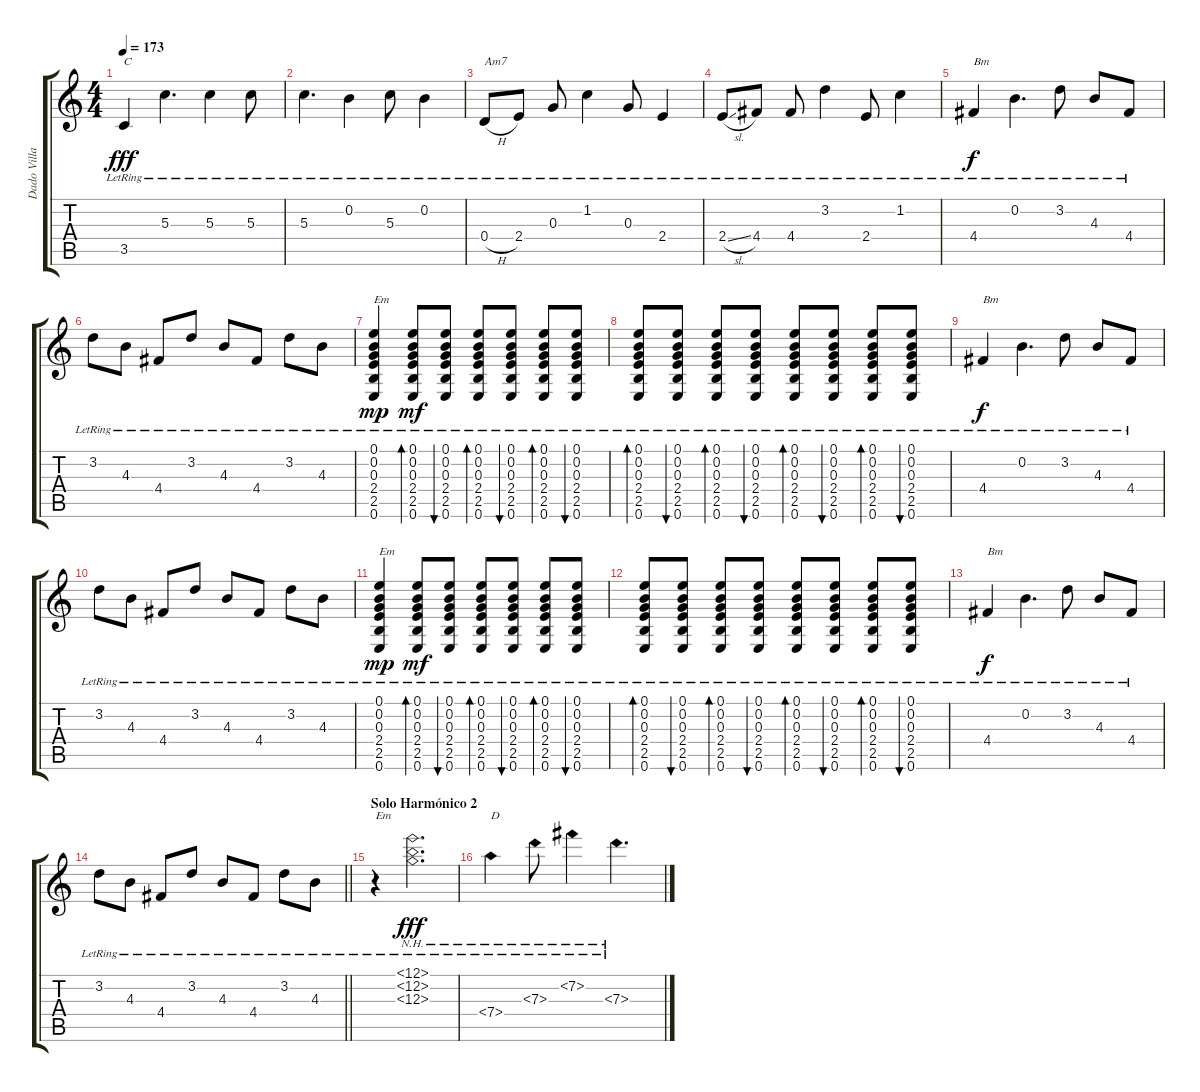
\track ("Dado Villa-Lobos (Guitarra)" "Dado Villa") {instrument electricguitarjazz bank 8}
\staff {score tabs}
\tuning (E4 B3 G3 D3 A2 E2) {hide}
\ts (4 4)
\tempo 173
\clef g2
\ks c
3.5{lr}.4{txt "C" dy fff} 5.3{lr}.4{d} 5.3{lr}.4 5.3{lr}.8 |
5.3{lr}.4{d} 0.2{lr}.4 5.3{lr}.8 0.2{lr}.4 |
0.4{h lr}.8{txt "Am7"} 2.4{lr}.8 0.3{lr}.8 1.2{lr}.4 0.3{lr}.8 2.4{lr}.4 |
2.4{sl lr}.8 4.4{lr}.8 4.4{lr}.8 3.2{lr}.4 2.4{lr}.8 1.2{lr}.4 |
4.4{lr}.4{txt "Bm" dy f} 0.2{lr}.4{d} 3.2{lr}.8 4.3{lr}.8 4.4{lr}.8 |
3.2{lr}.8 4.3{lr}.8 4.4{lr}.8 3.2{lr}.8 4.3{lr}.8 4.4{lr}.8 3.2{lr}.8 4.3{lr}.8 |
(0.1{lr} 0.2{lr} 0.3{lr} 2.4{lr} 2.5{lr} 0.6{lr}).4{txt "Em" dy mp} (0.1{lr} 0.2{lr} 0.3{lr} 2.4{lr} 2.5{lr} 0.6{lr}).8{bd 60 dy mf} (0.1{lr} 0.2{lr} 0.3{lr} 2.4{lr} 2.5{lr} 0.6{lr}).8{bu 60} (0.1{lr} 0.2{lr} 0.3{lr} 2.4{lr} 2.5{lr} 0.6{lr}).8{bd 60} (0.1{lr} 0.2{lr} 0.3{lr} 2.4{lr} 2.5{lr} 0.6{lr}).8{bu 60} (0.1{lr} 0.2{lr} 0.3{lr} 2.4{lr} 2.5{lr} 0.6{lr}).8{bd 60} (0.1{lr} 0.2{lr} 0.3{lr} 2.4{lr} 2.5{lr} 0.6{lr}).8{bu 60} |
(0.1{lr} 0.2{lr} 0.3{lr} 2.4{lr} 2.5{lr} 0.6{lr}).8{bd 60} (0.1{lr} 0.2{lr} 0.3{lr} 2.4{lr} 2.5{lr} 0.6{lr}).8{bu 60} (0.1{lr} 0.2{lr} 0.3{lr} 2.4{lr} 2.5{lr} 0.6{lr}).8{bd 60} (0.1{lr} 0.2{lr} 0.3{lr} 2.4{lr} 2.5{lr} 0.6{lr}).8{bu 60} (0.1{lr} 0.2{lr} 0.3{lr} 2.4{lr} 2.5{lr} 0.6{lr}).8{bd 60} (0.1{lr} 0.2{lr} 0.3{lr} 2.4{lr} 2.5{lr} 0.6{lr}).8{bu 60} (0.1{lr} 0.2{lr} 0.3{lr} 2.4{lr} 2.5{lr} 0.6{lr}).8{bd 60} (0.1{lr} 0.2{lr} 0.3{lr} 2.4{lr} 2.5{lr} 0.6{lr}).8{bu 60} |
4.4{lr}.4{txt "Bm" dy f} 0.2{lr}.4{d} 3.2{lr}.8 4.3{lr}.8 4.4{lr}.8 |
3.2{lr}.8 4.3{lr}.8 4.4{lr}.8 3.2{lr}.8 4.3{lr}.8 4.4{lr}.8 3.2{lr}.8 4.3{lr}.8 |
(0.1{lr} 0.2{lr} 0.3{lr} 2.4{lr} 2.5{lr} 0.6{lr}).4{txt "Em" dy mp} (0.1{lr} 0.2{lr} 0.3{lr} 2.4{lr} 2.5{lr} 0.6{lr}).8{bd 60 dy mf} (0.1{lr} 0.2{lr} 0.3{lr} 2.4{lr} 2.5{lr} 0.6{lr}).8{bu 60} (0.1{lr} 0.2{lr} 0.3{lr} 2.4{lr} 2.5{lr} 0.6{lr}).8{bd 60} (0.1{lr} 0.2{lr} 0.3{lr} 2.4{lr} 2.5{lr} 0.6{lr}).8{bu 60} (0.1{lr} 0.2{lr} 0.3{lr} 2.4{lr} 2.5{lr} 0.6{lr}).8{bd 60} (0.1{lr} 0.2{lr} 0.3{lr} 2.4{lr} 2.5{lr} 0.6{lr}).8{bu 60} |
(0.1{lr} 0.2{lr} 0.3{lr} 2.4{lr} 2.5{lr} 0.6{lr}).8{bd 60} (0.1{lr} 0.2{lr} 0.3{lr} 2.4{lr} 2.5{lr} 0.6{lr}).8{bu 60} (0.1{lr} 0.2{lr} 0.3{lr} 2.4{lr} 2.5{lr} 0.6{lr}).8{bd 60} (0.1{lr} 0.2{lr} 0.3{lr} 2.4{lr} 2.5{lr} 0.6{lr}).8{bu 60} (0.1{lr} 0.2{lr} 0.3{lr} 2.4{lr} 2.5{lr} 0.6{lr}).8{bd 60} (0.1{lr} 0.2{lr} 0.3{lr} 2.4{lr} 2.5{lr} 0.6{lr}).8{bu 60} (0.1{lr} 0.2{lr} 0.3{lr} 2.4{lr} 2.5{lr} 0.6{lr}).8{bd 60} (0.1{lr} 0.2{lr} 0.3{lr} 2.4{lr} 2.5{lr} 0.6{lr}).8{bu 60} |
4.4{lr}.4{txt "Bm" dy f} 0.2{lr}.4{d} 3.2{lr}.8 4.3{lr}.8 4.4{lr}.8 |
\barLineRight lightlight
3.2{lr}.8 4.3{lr}.8 4.4{lr}.8 3.2{lr}.8 4.3{lr}.8 4.4{lr}.8 3.2{lr}.8 4.3{lr}.8 |
\section ("" "Solo Harmónico 2")
r.4{txt "Em" volume 16 instrument acousticguitarsteel} (12.1{nh} 12.2{nh} 12.3{nh lr}).2{d dy fff} |
7.4{nh lr}.4{txt "D"} 7.3{nh lr}.8 7.2{nh lr}.4 7.3{nh lr}.4{d}
